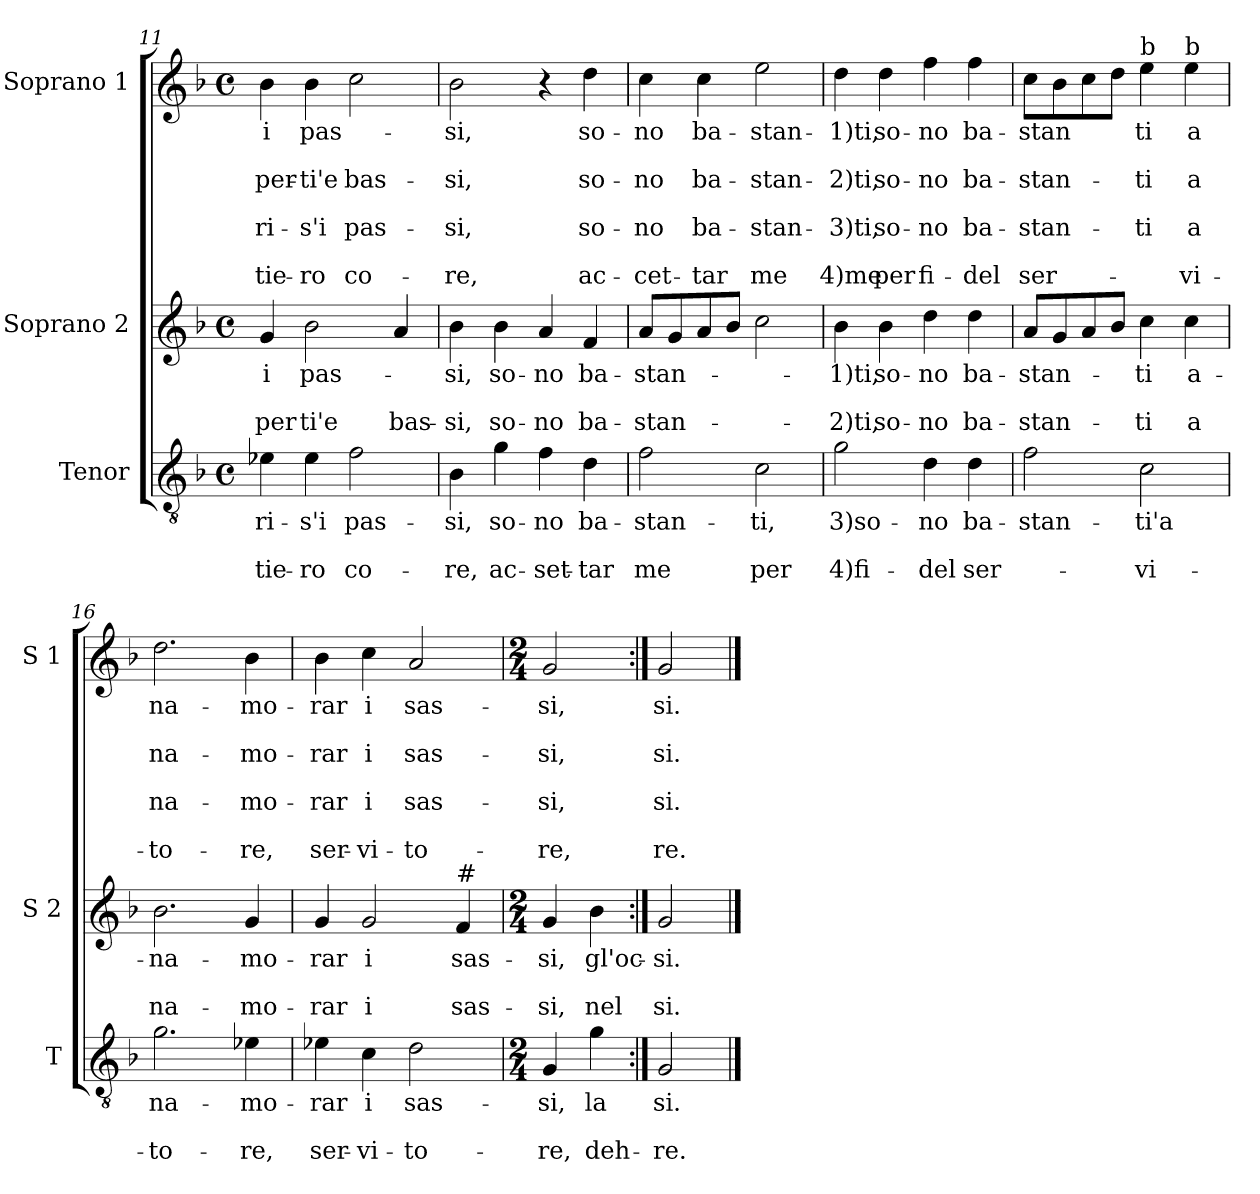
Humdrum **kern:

**kern	**text	**text	**text	**kern	**text	**text	**text	**kern	**text	**text	**text	**text	**text	**text	**text
*part3	*part3	*part3	*part3	*part2	*part2	*part2	*part2	*part1	*part1	*part1	*part1	*part1	*part1	*part1	*part1
*staff3	*staff3	*staff3	*staff3	*staff2	*staff2	*staff2	*staff2	*staff1	*staff1	*staff1	*staff1	*staff1	*staff1	*staff1	*staff1
*I"Tenor	*	*	*	*I"Soprano 2	*	*	*	*I"Soprano 1	*	*	*	*	*	*	*
*I'T	*	*	*	*I'S 2	*	*	*	*I'S 1	*	*	*	*	*	*	*
*clefGv2	*	*	*	*clefG2	*	*	*	*clefG2	*	*	*	*	*	*	*
*k[b-]	*	*	*	*k[b-]	*	*	*	*k[b-]	*	*	*	*	*	*	*
*F:	*	*	*	*F:	*	*	*	*F:	*	*	*	*	*	*	*
*M4/4	*	*	*	*M4/4	*	*	*	*M4/4	*	*	*	*	*	*	*
*met(c)	*	*	*	*met(c)	*	*	*	*met(c)	*	*	*	*	*	*	*
=11	=11	=11	=11	=11	=11	=11	=11	=11	=11	=11	=11	=11	=11	=11	=11
!	!LO:LY:b	!	!LO:LY:b	!	!LO:LY:b	!	!LO:LY:b	!	!LO:LY:b	!	!LO:LY:b	!	!LO:LY:b	!	!LO:LY:b
4e-X\	ri-	.	-tie-	4g/	-i	.	per	4b-\	i	.	per-	.	ri-	.	-tie-
!	!LO:LY:b	!	!LO:LY:b	!	!LO:LY:b	!	!LO:LY:b	!	!LO:LY:b	!	!LO:LY:b	!	!LO:LY:b	!	!LO:LY:b
4e-\	-s'i	.	-ro	2b-\	pas-	.	ti'e	4b-\	pas-	.	-ti'e	.	-s'i	.	-ro
!	!LO:LY:b	!	!LO:LY:b	!	!	!	!	!	!	!	!LO:LY:b	!	!LO:LY:b	!	!LO:LY:b
2f\	pas-	.	co-	.	.	.	.	2cc\	.	.	bas-	.	pas-	.	co-
!	!	!	!	!	!	!	!LO:LY:b	!	!	!	!	!	!	!	!
.	.	.	.	4a/	.	.	bas-	.	.	.	.	.	.	.	.
=12	=12	=12	=12	=12	=12	=12	=12	=12	=12	=12	=12	=12	=12	=12	=12
!	!LO:LY:b	!	!LO:LY:b	!	!LO:LY:b	!	!LO:LY:b	!	!LO:LY:b	!	!LO:LY:b	!	!LO:LY:b	!	!LO:LY:b
4B-\	-si,	.	-re,	4b-\	-si,	.	-si,	2b-\	-si,	.	-si,	.	-si,	.	-re,
!	!LO:LY:b	!	!LO:LY:b	!	!LO:LY:b	!	!LO:LY:b	!	!	!	!	!	!	!	!
4g\	so-	.	ac-	4b-\	so-	.	so-	.	.	.	.	.	.	.	.
!	!LO:LY:b	!	!LO:LY:b	!	!LO:LY:b	!	!LO:LY:b	!	!	!	!	!	!	!	!
4f\	-no	.	-set-	4a/	-no	.	-no	4r	.	.	.	.	.	.	.
!	!LO:LY:b	!	!LO:LY:b	!	!LO:LY:b	!	!LO:LY:b	!	!LO:LY:b	!	!LO:LY:b	!	!LO:LY:b	!	!LO:LY:b
4d\	ba-	.	-tar	4f/	ba-	.	ba-	4dd\	so-	.	so-	.	so-	.	ac-
=13	=13	=13	=13	=13	=13	=13	=13	=13	=13	=13	=13	=13	=13	=13	=13
!	!LO:LY:b	!	!LO:LY:b	!	!LO:LY:b	!	!LO:LY:b	!	!LO:LY:b	!	!LO:LY:b	!	!LO:LY:b	!	!LO:LY:b
2f\	-stan-	.	me	8a/L	-stan-	.	-stan-	4cc\	-no	.	-no	.	-no	.	-cet-
.	.	.	.	8g/	.	.	.	.	.	.	.	.	.	.	.
!	!	!	!	!	!	!	!	!	!LO:LY:b	!	!LO:LY:b	!	!LO:LY:b	!	!LO:LY:b
.	.	.	.	8a/	.	.	.	4cc\	ba-	.	ba-	.	ba-	.	-tar
.	.	.	.	8b-/J	.	.	.	.	.	.	.	.	.	.	.
!	!LO:LY:b	!	!LO:LY:b	!	!	!	!	!	!LO:LY:b	!	!LO:LY:b	!	!LO:LY:b	!	!LO:LY:b
2c\	-ti,	.	per	2cc\	.	.	.	2ee\	-stan-	.	-stan-	.	-stan-	.	me
!!LO:LB:g=z
=14	=14	=14	=14	=14	=14	=14	=14	=14	=14	=14	=14	=14	=14	=14	=14
!	!LO:LY:b	!	!LO:LY:b	!	!LO:LY:b	!	!LO:LY:b	!	!LO:LY:b	!	!LO:LY:b	!	!LO:LY:b	!	!LO:LY:b
2g\	3)so-	.	4)fi-	4b-\	-1)ti,	.	-2)ti,	4dd\	-1)ti,	.	-2)ti,	.	-3)ti,	.	4)me
!	!	!	!	!	!LO:LY:b	!	!LO:LY:b	!	!LO:LY:b	!	!LO:LY:b	!	!LO:LY:b	!	!LO:LY:b
.	.	.	.	4b-\	so-	.	so-	4dd\	so-	.	so-	.	so-	.	per
!	!LO:LY:b	!	!LO:LY:b	!	!LO:LY:b	!	!LO:LY:b	!	!LO:LY:b	!	!LO:LY:b	!	!LO:LY:b	!	!LO:LY:b
4d\	-no	.	-del	4dd\	-no	.	-no	4ff\	-no	.	-no	.	-no	.	fi-
!	!LO:LY:b	!	!LO:LY:b	!	!LO:LY:b	!	!LO:LY:b	!	!LO:LY:b	!	!LO:LY:b	!	!LO:LY:b	!	!LO:LY:b
4d\	ba-	.	ser-	4dd\	ba-	.	ba-	4ff\	ba-	.	ba-	.	ba-	.	-del
=15	=15	=15	=15	=15	=15	=15	=15	=15	=15	=15	=15	=15	=15	=15	=15
!	!LO:LY:b	!	!	!	!LO:LY:b	!	!LO:LY:b	!	!LO:LY:b	!	!LO:LY:b	!	!LO:LY:b	!	!LO:LY:b
2f\	-stan-	.	.	8a/L	-stan-	.	-stan-	8cc\L	-stan	.	-stan-	.	-stan-	.	ser-
.	.	.	.	8g/	.	.	.	8b-\	.	.	.	.	.	.	.
.	.	.	.	8a/	.	.	.	8cc\	.	.	.	.	.	.	.
.	.	.	.	8b-/J	.	.	.	8dd\J	.	.	.	.	.	.	.
!	!	!	!	!	!	!	!	!LO:TX:a:t=b	!	!	!	!	!	!	!
!	!LO:LY:b	!	!LO:LY:b	!	!LO:LY:b	!	!LO:LY:b	!	!LO:LY:b	!	!LO:LY:b	!	!LO:LY:b	!	!
2c\	-ti'a	.	-vi-	4cc\	-ti	.	-ti	4ee\	ti	.	-ti	.	-ti	.	.
!	!	!	!	!	!	!	!	!LO:TX:a:t=b	!	!	!	!	!	!	!
!	!	!	!	!	!LO:LY:b	!	!LO:LY:b	!	!LO:LY:b	!	!LO:LY:b	!	!LO:LY:b	!	!LO:LY:b
.	.	.	.	4cc\	a-	.	a	4ee\	a	.	a	.	a	.	-vi-
=16	=16	=16	=16	=16	=16	=16	=16	=16	=16	=16	=16	=16	=16	=16	=16
!	!LO:LY:b	!	!LO:LY:b	!	!LO:LY:b	!	!LO:LY:b	!	!LO:LY:b	!	!LO:LY:b	!	!LO:LY:b	!	!LO:LY:b
2.g\	na-	.	-to-	2.b-\	-na-	.	na-	2.dd\	na-	.	na-	.	na-	.	-to-
!	!LO:LY:b	!	!LO:LY:b	!	!LO:LY:b	!	!LO:LY:b	!	!LO:LY:b	!	!LO:LY:b	!	!LO:LY:b	!	!LO:LY:b
4e-X\	-mo-	.	-re,	4g/	-mo-	.	-mo-	4b-\	-mo-	.	-mo-	.	-mo-	.	-re,
=17	=17	=17	=17	=17	=17	=17	=17	=17	=17	=17	=17	=17	=17	=17	=17
!	!LO:LY:b	!	!LO:LY:b	!	!LO:LY:b	!	!LO:LY:b	!	!LO:LY:b	!	!LO:LY:b	!	!LO:LY:b	!	!LO:LY:b
4e-X\	-rar	.	ser-	4g/	-rar	.	-rar	4b-\	-rar	.	-rar	.	-rar	.	ser-
!	!LO:LY:b	!	!LO:LY:b	!	!LO:LY:b	!	!LO:LY:b	!	!LO:LY:b	!	!LO:LY:b	!	!LO:LY:b	!	!LO:LY:b
4c\	i	.	-vi-	2g/	i	.	i	4cc\	i	.	i	.	i	.	-vi-
!	!LO:LY:b	!	!LO:LY:b	!	!	!	!	!	!LO:LY:b	!	!LO:LY:b	!	!LO:LY:b	!	!LO:LY:b
2d\	sas-	.	-to-	.	.	.	.	2a/	sas-	.	sas-	.	sas-	.	-to-
!	!	!	!	!LO:TX:a:t=#	!	!	!	!	!	!	!	!	!	!	!
!	!	!	!	!	!LO:LY:b	!	!LO:LY:b	!	!	!	!	!	!	!	!
.	.	.	.	4f/	sas-	.	sas-	.	.	.	.	.	.	.	.
=18	=18	=18	=18	=18	=18	=18	=18	=18	=18	=18	=18	=18	=18	=18	=18
*M2/4	*	*	*	*M2/4	*	*	*	*M2/4	*	*	*	*	*	*	*
!	!LO:LY:b	!	!LO:LY:b	!	!LO:LY:b	!	!LO:LY:b	!	!LO:LY:b	!	!LO:LY:b	!	!LO:LY:b	!	!LO:LY:b
4G/	-si,	.	-re,	4g/	-si,	.	-si,	2g/	-si,	.	-si,	.	-si,	.	-re,
!	!LO:LY:b	!	!LO:LY:b	!	!LO:LY:b	!	!LO:LY:b	!	!	!	!	!	!	!	!
4g\	la	.	deh-	4b-\	gl'oc-	.	nel	.	.	.	.	.	.	.	.
=19:|!	=19:|!	=19:|!	=19:|!	=19:|!	=19:|!	=19:|!	=19:|!	=19:|!	=19:|!	=19:|!	=19:|!	=19:|!	=19:|!	=19:|!	=19:|!
!	!LO:LY:b	!	!LO:LY:b	!	!LO:LY:b	!	!LO:LY:b	!	!LO:LY:b	!	!LO:LY:b	!	!LO:LY:b	!	!LO:LY:b
2G/	si.	.	-re.	2g/	-si.	.	si.	2g/	si.	.	si.	.	si.	.	re.
==	==	==	==	==	==	==	==	==	==	==	==	==	==	==	==
*-	*-	*-	*-	*-	*-	*-	*-	*-	*-	*-	*-	*-	*-	*-	*-
